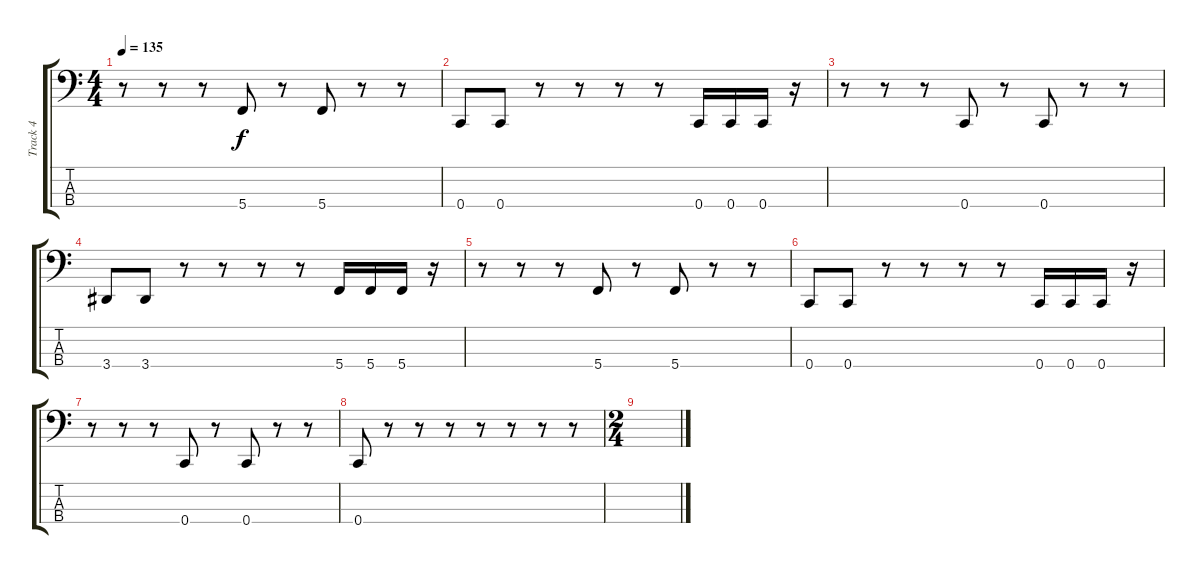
\track ("Track 4" "Track 4") {instrument electricbasspick}
\staff {score tabs}
\tuning (F2 C2 G1 C1) {hide}
\ts (4 4)
\tempo 135
\clef f4
\ks c
r.8{dy f} r.8 r.8 5.4.8 r.8 5.4.8 r.8 r.8 |
0.4.8 0.4.8 r.8 r.8 r.8 r.8 0.4.16 0.4.16 0.4.16 r.16 |
r.8 r.8 r.8 0.4.8 r.8 0.4.8 r.8 r.8 |
3.4.8 3.4.8 r.8 r.8 r.8 r.8 5.4.16 5.4.16 5.4.16 r.16 |
r.8 r.8 r.8 5.4.8 r.8 5.4.8 r.8 r.8 |
0.4.8 0.4.8 r.8 r.8 r.8 r.8 0.4.16 0.4.16 0.4.16 r.16 |
r.8 r.8 r.8 0.4.8 r.8 0.4.8 r.8 r.8 |
0.4.8 r.8 r.8 r.8 r.8 r.8 r.8 r.8 |
\ts (2 4)
